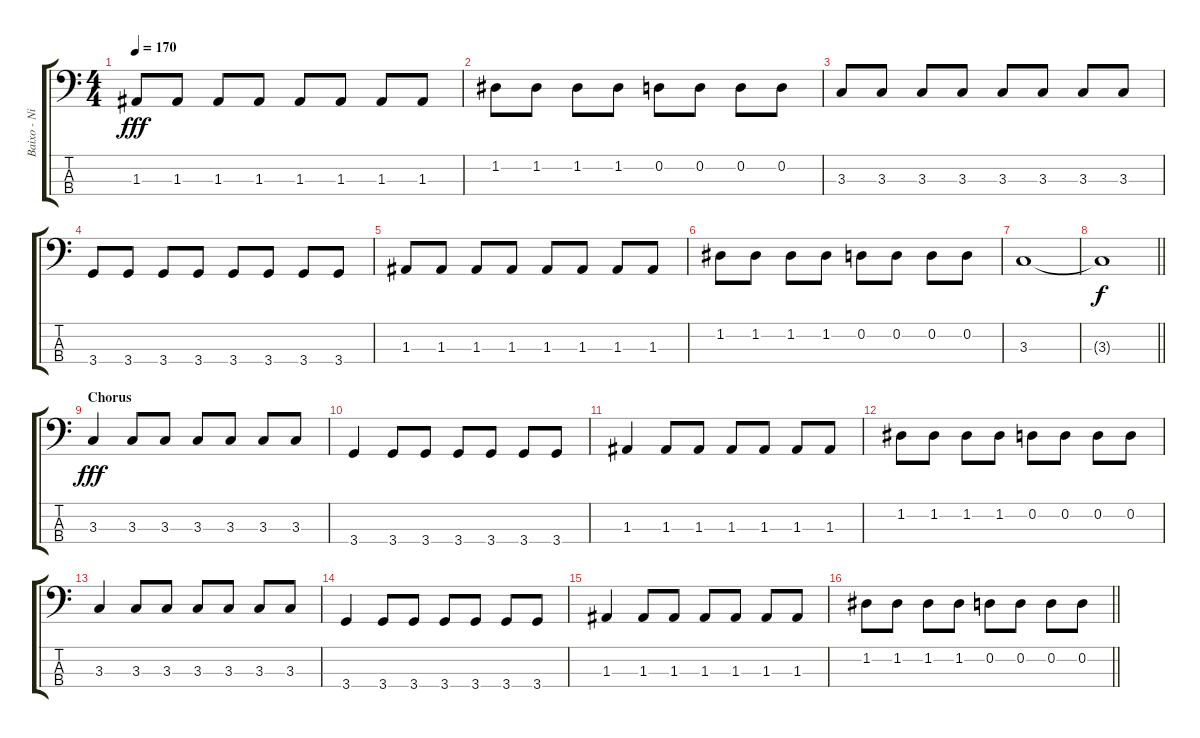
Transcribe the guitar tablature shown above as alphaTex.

\track ("Baixo - Nikola" "Baixo - Ni") {instrument electricbasspick}
\staff {score tabs}
\tuning (G2 D2 A1 E1) {hide}
\ts (4 4)
\tempo 170
\clef f4
\ks c
1.3.8{dy fff} 1.3.8 1.3.8 1.3.8 1.3.8 1.3.8 1.3.8 1.3.8 |
1.2.8 1.2.8 1.2.8 1.2.8 0.2.8 0.2.8 0.2.8 0.2.8 |
3.3.8 3.3.8 3.3.8 3.3.8 3.3.8 3.3.8 3.3.8 3.3.8 |
3.4.8 3.4.8 3.4.8 3.4.8 3.4.8 3.4.8 3.4.8 3.4.8 |
1.3.8 1.3.8 1.3.8 1.3.8 1.3.8 1.3.8 1.3.8 1.3.8 |
1.2.8 1.2.8 1.2.8 1.2.8 0.2.8 0.2.8 0.2.8 0.2.8 |
3.3.1 |
\barLineRight lightlight
3.3{t}.1{dy f} |
\section ("" "Chorus")
3.3.4{dy fff} 3.3.8 3.3.8 3.3.8 3.3.8 3.3.8 3.3.8 |
3.4.4 3.4.8 3.4.8 3.4.8 3.4.8 3.4.8 3.4.8 |
1.3.4 1.3.8 1.3.8 1.3.8 1.3.8 1.3.8 1.3.8 |
1.2.8 1.2.8 1.2.8 1.2.8 0.2.8 0.2.8 0.2.8 0.2.8 |
3.3.4 3.3.8 3.3.8 3.3.8 3.3.8 3.3.8 3.3.8 |
3.4.4 3.4.8 3.4.8 3.4.8 3.4.8 3.4.8 3.4.8 |
1.3.4 1.3.8 1.3.8 1.3.8 1.3.8 1.3.8 1.3.8 |
\barLineRight lightlight
1.2.8 1.2.8 1.2.8 1.2.8 0.2.8 0.2.8 0.2.8 0.2.8
